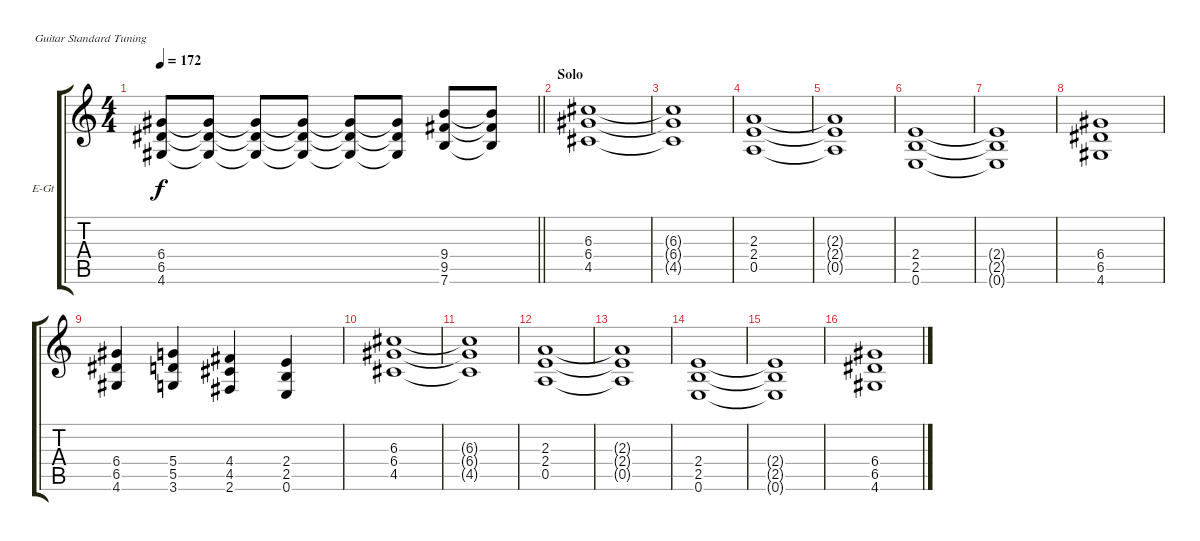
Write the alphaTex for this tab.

\bracketExtendMode groupsimilarinstruments
\firstSystemTrackNameOrientation horizontal
\otherSystemsTrackNameOrientation horizontal
\track ("Guitar 1" "E-Gt") {instrument distortionguitar}
\staff {score tabs}
\tuning (E4 B3 G3 D3 A2 E2)
\ts (4 4)
\tempo 172
\clef g2
\barLineRight lightlight
\ks c
(6.4{t} 6.5{t} 4.6{t}).8{dy f} (6.4{t} 6.5{t} 4.6{t}).8 (6.4{t} 6.5{t} 4.6{t}).8 (6.4{t} 6.5{t} 4.6{t}).8 (6.4{t} 6.5{t} 4.6{t}).8 (6.4{t} 6.5{t} 4.6{t}).8 (9.4 9.5 7.6).8 (9.4{t} 9.5{t} 7.6{t}).8 |
\section ("" "Solo")
(6.3 6.4 4.5).1 |
(6.3{t} 6.4{t} 4.5{t}).1 |
(2.3 2.4 0.5).1 |
(2.3{t} 2.4{t} 0.5{t}).1 |
(2.4 2.5 0.6).1 |
(2.4{t} 2.5{t} 0.6{t}).1 |
(6.4 6.5 4.6).1 |
(6.4 6.5 4.6).4 (5.4 5.5 3.6).4 (4.4 4.5 2.6).4 (2.4 2.5 0.6).4 |
(6.3 6.4 4.5).1 |
(6.3{t} 6.4{t} 4.5{t}).1 |
(2.3 2.4 0.5).1 |
(2.3{t} 2.4{t} 0.5{t}).1 |
(2.4 2.5 0.6).1 |
(2.4{t} 2.5{t} 0.6{t}).1 |
(6.4 6.5 4.6).1
